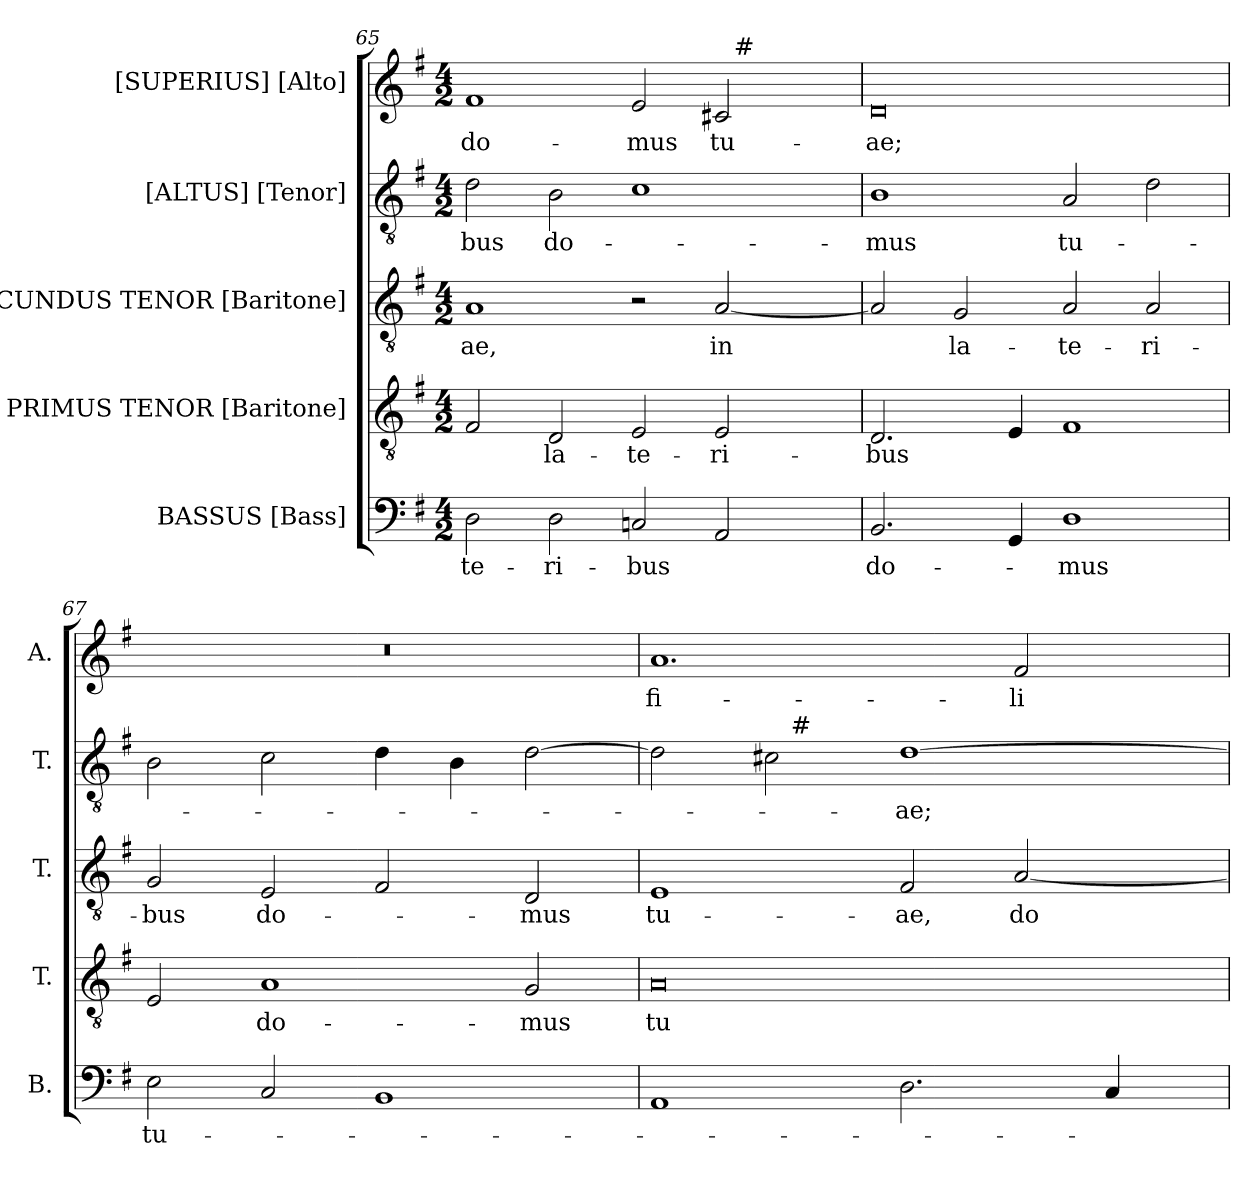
**kern	**text	**kern	**text	**kern	**text	**kern	**text	**kern	**text
*part5	*part5	*part4	*part4	*part3	*part3	*part2	*part2	*part1	*part1
*staff5	*staff5	*staff4	*staff4	*staff3	*staff3	*staff2	*staff2	*staff1	*staff1
*I"BASSUS [Bass]	*	*I"PRIMUS TENOR [Baritone]	*	*I"SECUNDUS TENOR [Baritone]	*	*I"[ALTUS] [Tenor]	*	*I"[SUPERIUS] [Alto]	*
*I'B.	*	*I'T.	*	*I'T.	*	*I'T.	*	*I'A.	*
!!LO:PB:g=z
*clefF4	*	*clefGv2	*	*clefGv2	*	*clefGv2	*	*clefG2	*
*	*	*ITrd7c12	*	*ITrd7c12	*	*ITrd7c12	*	*	*
*k[f#]	*	*k[f#]	*	*k[f#]	*	*k[f#]	*	*k[f#]	*
*G:	*	*G:	*	*G:	*	*G:	*	*G:	*
*M4/2	*	*M4/2	*	*M4/2	*	*M4/2	*	*M4/2	*
=65	=65	=65	=65	=65	=65	=65	=65	=65	=65
!	!LO:LY:b:color=#000000	!	!	!	!	!	!	!	!
!	!	!	!	!	!LO:LY:b:color=#000000	!	!	!	!
!	!	!	!	!	!	!	!LO:LY:b:color=#000000	!	!
!	!	!	!	!	!	!	!	!	!LO:LY:b:color=#000000
*	*	*	*	*	*	*	*	*^	*
2Di\	-te-	2FF#i/	.	1AAi	-ae,	2Di\	-bus	1f#i	1ryy	do-
!	!LO:LY:b:color=#000000	!	!	!	!	!	!	!	!	!
!	!	!	!LO:LY:b:color=#000000	!	!	!	!	!	!	!
!	!	!	!	!	!	!	!LO:LY:b:color=#000000	!	!	!
2Di\	-ri-	2DDi/	la-	.	.	2BBi\	do-	.	.	.
!	!LO:LY:b:color=#000000	!	!	!	!	!	!	!	!	!
!	!	!	!LO:LY:b:color=#000000	!	!	!	!	!	!	!
!	!	!	!	!	!	!	!	!	!	!LO:LY:b:color=#000000
2Cni/	-bus	2EEi/	-te-	2r	.	1Ci	.	2ei/	2ryy	-mus
!	!	!	!LO:LY:b:color=#000000	!	!	!	!	!	!	!
!	!	!	!	!	!LO:LY:b:color=#000000	!	!	!	!	!
!	!	!	!	!	!	!	!	!	!	!LO:LY:b:color=#000000
2AAi/	.	2EEi/	-ri-	[2AAi/	in	.	.	2c#i/	32ryy	tu-
.	.	.	.	.	.	.	.	.	256ryy	.
!	!	!	!	!	!	!	!	!	!LO:TX:a:t=#	!
.	.	.	.	.	.	.	.	.	4ryy	.
.	.	.	.	.	.	.	.	.	8ryy	.
.	.	.	.	.	.	.	.	.	16ryy	.
.	.	.	.	.	.	.	.	.	64..ryy	.
*	*	*	*	*	*	*	*	*v	*v	*
=66	=66	=66	=66	=66	=66	=66	=66	=66	=66
*	*	*	*	*	*	*	*	*^	*
!	!LO:LY:b:color=#000000	!	!	!	!	!	!	!	!	!
*	*	*	*	*	*	*	*	*v	*v	*
*	*	*	*	*	*	*	*	*^	*
!	!	!	!LO:LY:b:color=#000000	!	!	!	!	!	!	!
*	*	*	*	*	*	*	*	*v	*v	*
*	*	*	*	*	*	*	*	*^	*
!	!	!	!	!	!	!	!LO:LY:b:color=#000000	!	!	!
*	*	*	*	*	*	*	*	*v	*v	*
*	*	*	*	*	*	*	*	*^	*
!	!	!	!	!	!	!	!	!	!	!LO:LY:b:color=#000000
*	*	*	*	*	*	*	*	*v	*v	*
2.BBi/	do-	2.DDi/	-bus	2AAi/]	.	1BBi	-mus	0di	-ae;
!	!	!	!	!	!LO:LY:b:color=#000000	!	!	!	!
.	.	.	.	2GGi/	la-	.	.	.	.
4GGi/	.	4EEi/	.	.	.	.	.	.	.
!	!LO:LY:b:color=#000000	!	!	!	!	!	!	!	!
!	!	!	!	!	!LO:LY:b:color=#000000	!	!	!	!
!	!	!	!	!	!	!	!LO:LY:b:color=#000000	!	!
1Di	-mus	1FF#i	.	2AAi/	-te-	2AAi/	tu-	.	.
!	!	!	!	!	!LO:LY:b:color=#000000	!	!	!	!
.	.	.	.	2AAi/	-ri-	2Di\	.	.	.
=67	=67	=67	=67	=67	=67	=67	=67	=67	=67
!	!LO:LY:b:color=#000000	!	!	!	!	!	!	!	!
!	!	!	!	!	!LO:LY:b:color=#000000	!	!	!LO:N:vis=1	!
2Ei\	tu-	2EEi/	.	2GGi/	-bus	2BBi\	.	0r	.
!	!	!	!LO:LY:b:color=#000000	!	!	!	!	!	!
!	!	!	!	!	!LO:LY:b:color=#000000	!	!	!	!
2Ci/	.	1AAi	do-	2EEi/	do-	2Ci\	.	.	.
1BBi	.	.	.	2FF#i/	.	4Di\	.	.	.
.	.	.	.	.	.	4BBi\	.	.	.
!	!	!	!LO:LY:b:color=#000000	!	!	!	!	!	!
!	!	!	!	!	!LO:LY:b:color=#000000	!	!	!	!
.	.	2GGi/	-mus	2DDi/	-mus	[2Di\	.	.	.
=68	=68	=68	=68	=68	=68	=68	=68	=68	=68
!	!	!	!LO:LY:b:color=#000000	!	!	!	!	!	!
!	!	!	!	!	!LO:LY:b:color=#000000	!	!	!	!
!	!	!	!	!	!	!	!	!	!LO:LY:b:color=#000000
*	*	*	*	*	*	*^	*	*	*
1AAi	.	0AAi	tu-	1EEi	tu-	2Di\]	2ryy	.	1.ai	fi-
.	.	.	.	.	.	2C#i\	32ryy	.	.	.
.	.	.	.	.	.	.	256ryy	.	.	.
!	!	!	!	!	!	!	!LO:TX:a:t=#	!	!	!
.	.	.	.	.	.	.	1ryy	.	.	.
!	!	!	!	!	!LO:LY:b:color=#000000	!	!	!	!	!
!	!	!	!	!	!	!	!	!LO:LY:b:color=#000000	!	!
2.Di\	.	.	.	2FF#i/	-ae,	[1Di	.	-ae;	.	.
!	!	!	!	!	!LO:LY:b:color=#000000	!	!	!	!	!
!	!	!	!	!	!	!	!	!	!	!LO:LY:b:color=#000000
.	.	.	.	[2AAi/	do-	.	.	.	2f#i/	-li-
.	.	.	.	.	.	.	4ryy	.	.	.
4Ci/	.	.	.	.	.	.	.	.	.	.
.	.	.	.	.	.	.	8ryy	.	.	.
.	.	.	.	.	.	.	16ryy	.	.	.
.	.	.	.	.	.	.	64..ryy	.	.	.
*	*	*	*	*	*	*v	*v	*	*	*
=	=	=	=	=	=	=	=	=	=
*-	*-	*-	*-	*-	*-	*-	*-	*-	*-
